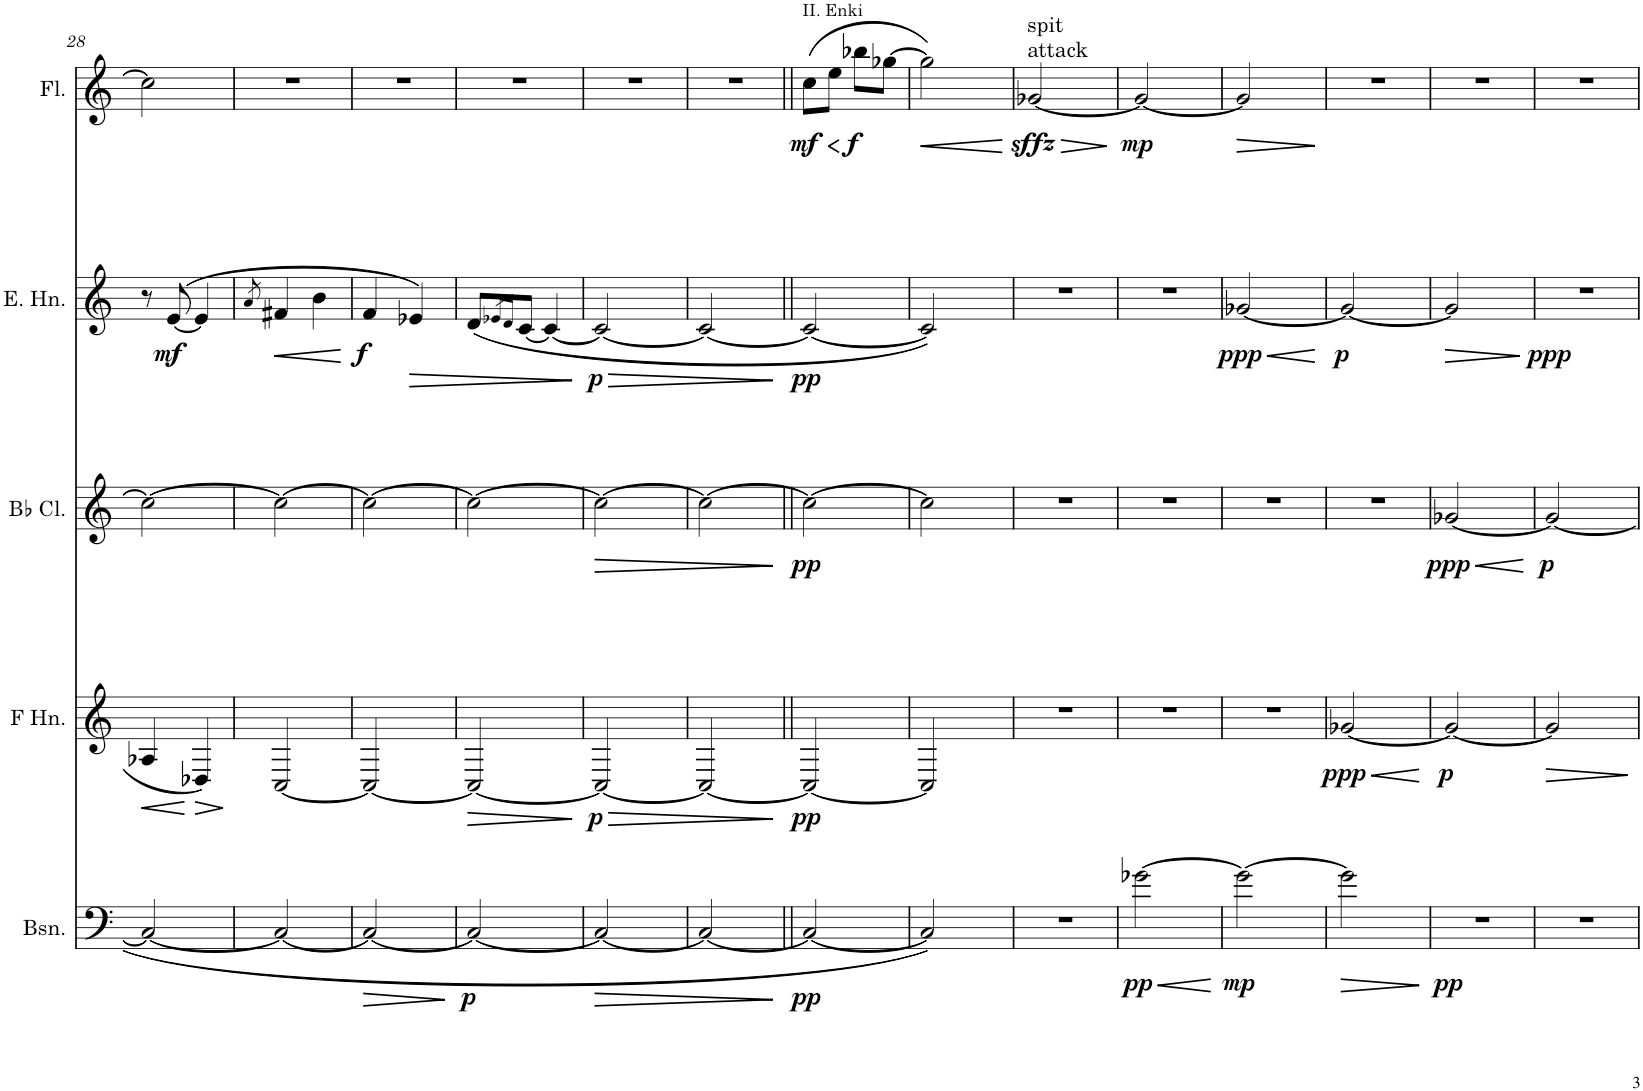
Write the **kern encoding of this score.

**kern	**dynam	**kern	**dynam	**kern	**dynam	**kern	**dynam	**kern	**dynam
*part5	*part5	*part4	*part4	*part3	*part3	*part2	*part2	*part1	*part1
*staff5	*staff5	*staff4	*staff4	*staff3	*staff3	*staff2	*staff2	*staff1	*staff1
*I"Bassoon	*	*I"Horn in F	*	*I"Bb Clarinet	*	*I"English Horn	*	*I"Flute	*
*I'Bsn.	*	*	*	*I'Bb Cl.	*	*I'E. Hn.	*	*I'Fl.	*
!!LO:PB:g=z
*clefF4	*	*clefG2	*	*clefG2	*	*clefG2	*	*clefG2	*
*	*	*ITrd4c7	*	*ITrd1c2	*	*ITrd4c7	*	*	*
*k[]	*	*k[]	*	*k[]	*	*k[]	*	*k[]	*
*M2/4	*	*M2/4	*	*M2/4	*	*M2/4	*	*M2/4	*
=28	=28	=28	=28	=28	=28	=28	=28	=28	=28
!	!	!	!LO:HP:b	!	!	!	!	!	!
2C/_	.	4A-X/	<	2cc\_	.	8r	.	2cc\]	.
!	!	!	!	!	!	!	!LO:DY:b	!	!
.	.	.	.	.	.	([8e/	mf	.	.
!	!	!	!LO:HP:b	!	!	!	!	!	!
.	.	4D-X/	>	.	.	4e/]	.	.	.
.	.	.	[	.	.	.	.	.	.
=29	=29	=29	=29	=29	=29	=29	=29	=29	=29
.	.	.	.	.	.	8qa/	.	.	.
2C/_	.	[2C/	.	2cc\_	.	4f#X/	.	2r	.
.	.	.	.	.	.	4b\	.	.	.
=30	=30	=30	=30	=30	=30	=30	=30	=30	=30
!	!LO:HP:b	!	!	!	!	!	!LO:DY:b	!	!
2C/_	>	2C/_	.	2cc\_	.	4f/	f	2r	.
!	!	!	!	!	!	!	!LO:HP:b	!	!
.	.	.	.	.	.	4e-X/)	>	.	.
=31	=31	=31	=31	=31	=31	=31	=31	=31	=31
!	!LO:DY:b	!	!LO:HP:b	!	!	!	!	!	!
2C/_	p	2C/_	>	2cc\_	.	(8d/L	.	2r	.
.	.	.	.	.	.	8qe-X/L	.	.	.
.	.	.	.	.	.	8qd/J	.	.	.
.	.	.	.	.	.	[8c/J	.	.	.
.	.	.	.	.	.	4c/_	.	.	.
.	.	.	]	.	.	.	.	.	.
=32	=32	=32	=32	=32	=32	=32	=32	=32	=32
!	!LO:HP:b	!	!LO:HP:b	!	!LO:HP:b	!	!LO:HP:b	!	!
!	!	!	!LO:DY:n=1:b	!	!	!	!LO:DY:n=1:b	!	!
2C/_	>	2C/_	> p	2cc\_	>	2c/_	> p	2r	.
=33	=33	=33	=33	=33	=33	=33	=33	=33	=33
2C/_	.	2C/_	.	2cc\_	.	2c/_	.	2r	.
.	]	.	]	.	.	.	]	.	.
=34||	=34||	=34||	=34||	=34||	=34||	=34||	=34||	=34||	=34||
!	!	!	!	!	!	!	!	!LO:TX:a:t=II. Enki	!
!	!LO:DY:b	!	!LO:DY:b	!	!LO:DY:b	!	!LO:DY:b	!	!LO:HP:b
!	!	!	!	!	!	!	!	!	!LO:DY:n=1:b
2C/_	pp	2C/_	pp	2cc\_	pp	2c/_	pp	(8cc\L	< mf
.	.	.	.	.	.	.	.	8ee\J	.
!	!	!	!	!	!	!	!	!	!LO:DY:n=2:b
.	.	.	.	.	.	.	.	8bb-X\L	[ f
.	.	.	.	.	.	.	.	[8gg-X\J	.
=35	=35	=35	=35	=35	=35	=35	=35	=35	=35
!	!	!	!	!	!	!	!	!	!LO:HP:b
2C/]	.	2C/]	.	2cc\]	.	2c/])	.	2gg-\])	<
.	.	.	.	.	.	.	.	.	[
=36	=36	=36	=36	=36	=36	=36	=36	=36	=36
!	!	!	!	!	!	!	!	!LO:TX:a:t=spit	!
!	!	!	!	!	!	!	!	!LO:TX:a:t=attack	!
!	!	!	!	!	!	!	!	!	!LO:HP:b
!	!	!	!	!	!	!	!	!	!LO:DY:n=1:b
2r	.	2r	.	2r	.	2r	.	[2g-X/	> sffz
.	.	.	.	.	.	.	.	.	]
=37	=37	=37	=37	=37	=37	=37	=37	=37	=37
!	!LO:HP:b	!	!	!	!	!	!	!	!
!	!LO:DY:n=1:b	!	!	!	!	!	!	!	!LO:DY:b
[2g-X\	< pp	2r	.	2r	.	2r	.	2g-/_	mp
.	]	.	.	.	.	.	.	.	.
=38	=38	=38	=38	=38	=38	=38	=38	=38	=38
!	!LO:DY:b	!	!	!	!	!	!LO:HP:b	!	!LO:HP:b
!	!	!	!	!	!	!	!LO:DY:n=1:b	!	!
2g-\_	mp	2r	.	2r	.	[2g-X/	< ppp	2g-/]	>
.	.	.	.	.	.	.	]	.	]
=39	=39	=39	=39	=39	=39	=39	=39	=39	=39
!	!	!	!LO:HP:b	!	!	!	!	!	!
!	!	!	!LO:DY:n=1:b	!	!	!	!LO:DY:b	!	!
2g-\]	.	[2g-X/	< ppp	2r	.	2g-/_	p	2r	.
.	[	.	]	.	.	.	.	.	.
=40	=40	=40	=40	=40	=40	=40	=40	=40	=40
!	!LO:DY:b	!	!LO:DY:b	!	!LO:DY:b	!	!	!	!
2r	pp	2g-/_	p	[2g-X/	ppp	2g-/]	.	2r	.
.	.	.	.	.	]	.	[	.	.
=41	=41	=41	=41	=41	=41	=41	=41	=41	=41
!	!	!	!	!	!LO:DY:b	!	!LO:DY:b	!	!
2r	.	2g-/]	.	2g-/_	p	2r	ppp	2r	.
.	.	.	[	.	.	.	.	.	.
=	=	=	=	=	=	=	=	=	=
*-	*-	*-	*-	*-	*-	*-	*-	*-	*-
